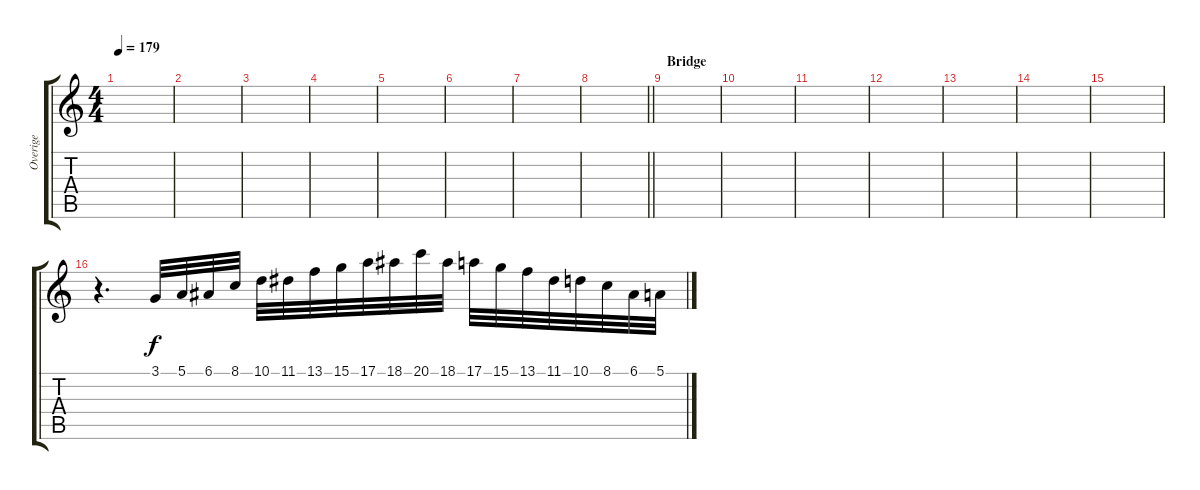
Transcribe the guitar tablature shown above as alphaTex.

\track ("Overige" "Overige") {instrument orchestralharp}
\staff {score tabs}
\tuning (E4 B3 G3 D3 A2 E2) {hide}
\ts (4 4)
\tempo 179
\clef g2
\ks c
|
|
|
|
|
|
|
\barLineRight lightlight
|
\section ("" "Bridge")
|
|
|
|
|
|
|
r.4{d} 3.1.32 5.1.32 6.1.32 8.1.32 10.1.32 11.1.32 13.1.32 15.1.32 17.1.32 18.1.32 20.1.32 18.1.32 17.1.32 15.1.32 13.1.32 11.1.32 10.1.32 8.1.32 6.1.32 5.1.32
